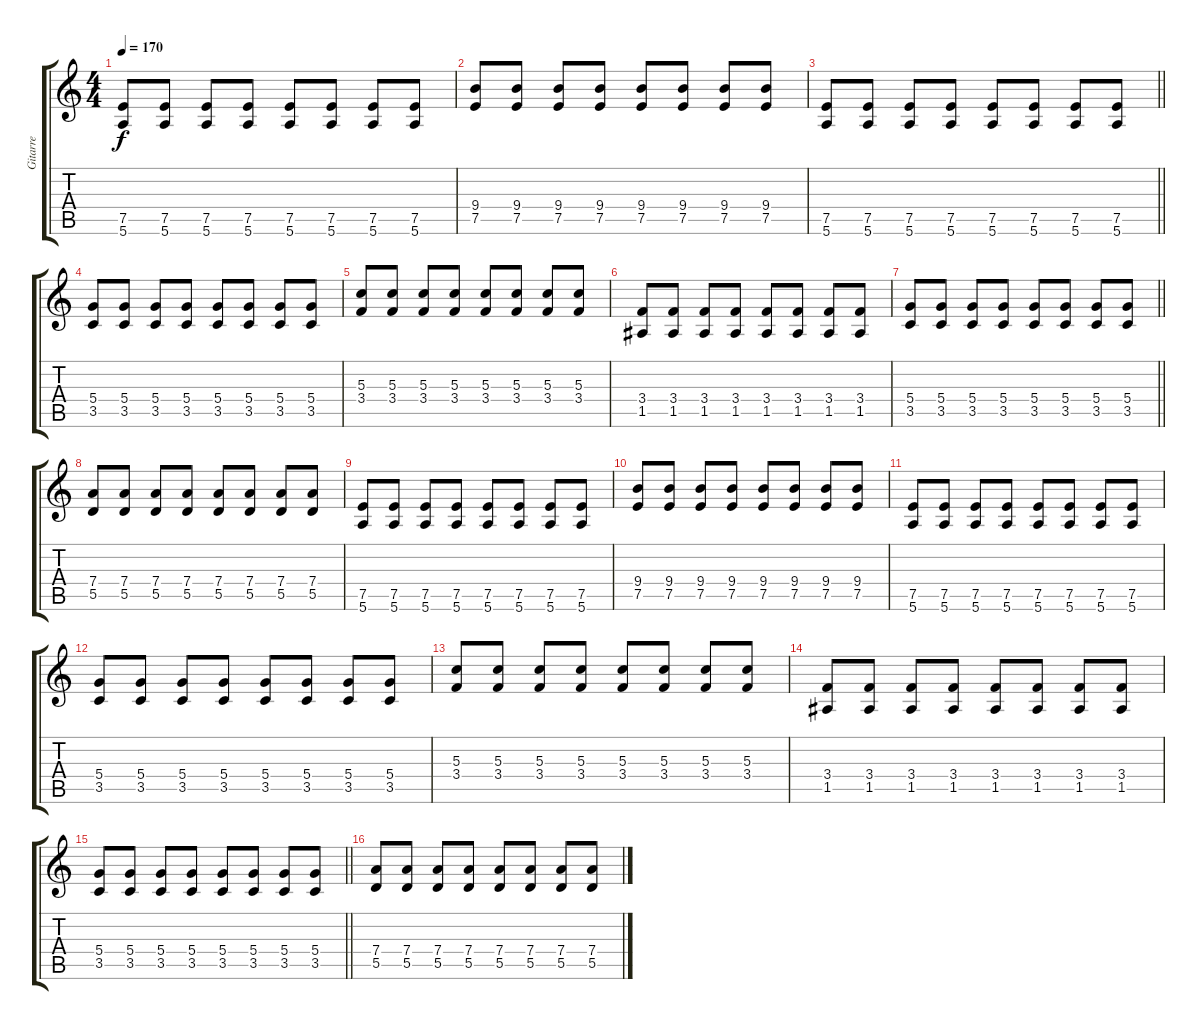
\track ("Gitarre" "Gitarre") {instrument overdrivenguitar}
\staff {score tabs}
\tuning (E4 B3 G3 D3 A2 E2) {hide}
\ts (4 4)
\tempo 170
\clef g2
\ks c
(7.5 5.6).8{dy f} (7.5 5.6).8 (7.5 5.6).8 (7.5 5.6).8 (7.5 5.6).8 (7.5 5.6).8 (7.5 5.6).8 (7.5 5.6).8 |
(9.4 7.5).8 (9.4 7.5).8 (9.4 7.5).8 (9.4 7.5).8 (9.4 7.5).8 (9.4 7.5).8 (9.4 7.5).8 (9.4 7.5).8 |
\barLineRight lightlight
(7.5 5.6).8 (7.5 5.6).8 (7.5 5.6).8 (7.5 5.6).8 (7.5 5.6).8 (7.5 5.6).8 (7.5 5.6).8 (7.5 5.6).8 |
(5.4 3.5).8 (5.4 3.5).8 (5.4 3.5).8 (5.4 3.5).8 (5.4 3.5).8 (5.4 3.5).8 (5.4 3.5).8 (5.4 3.5).8 |
(5.3 3.4).8 (5.3 3.4).8 (5.3 3.4).8 (5.3 3.4).8 (5.3 3.4).8 (5.3 3.4).8 (5.3 3.4).8 (5.3 3.4).8 |
(3.4 1.5).8 (3.4 1.5).8 (3.4 1.5).8 (3.4 1.5).8 (3.4 1.5).8 (3.4 1.5).8 (3.4 1.5).8 (3.4 1.5).8 |
\barLineRight lightlight
(5.4 3.5).8 (5.4 3.5).8 (5.4 3.5).8 (5.4 3.5).8 (5.4 3.5).8 (5.4 3.5).8 (5.4 3.5).8 (5.4 3.5).8 |
(7.4 5.5).8 (7.4 5.5).8 (7.4 5.5).8 (7.4 5.5).8 (7.4 5.5).8 (7.4 5.5).8 (7.4 5.5).8 (7.4 5.5).8 |
(7.5 5.6).8 (7.5 5.6).8 (7.5 5.6).8 (7.5 5.6).8 (7.5 5.6).8 (7.5 5.6).8 (7.5 5.6).8 (7.5 5.6).8 |
(9.4 7.5).8 (9.4 7.5).8 (9.4 7.5).8 (9.4 7.5).8 (9.4 7.5).8 (9.4 7.5).8 (9.4 7.5).8 (9.4 7.5).8 |
(7.5 5.6).8 (7.5 5.6).8 (7.5 5.6).8 (7.5 5.6).8 (7.5 5.6).8 (7.5 5.6).8 (7.5 5.6).8 (7.5 5.6).8 |
(5.4 3.5).8 (5.4 3.5).8 (5.4 3.5).8 (5.4 3.5).8 (5.4 3.5).8 (5.4 3.5).8 (5.4 3.5).8 (5.4 3.5).8 |
(5.3 3.4).8 (5.3 3.4).8 (5.3 3.4).8 (5.3 3.4).8 (5.3 3.4).8 (5.3 3.4).8 (5.3 3.4).8 (5.3 3.4).8 |
(3.4 1.5).8 (3.4 1.5).8 (3.4 1.5).8 (3.4 1.5).8 (3.4 1.5).8 (3.4 1.5).8 (3.4 1.5).8 (3.4 1.5).8 |
\barLineRight lightlight
(5.4 3.5).8 (5.4 3.5).8 (5.4 3.5).8 (5.4 3.5).8 (5.4 3.5).8 (5.4 3.5).8 (5.4 3.5).8 (5.4 3.5).8 |
(7.4 5.5).8 (7.4 5.5).8 (7.4 5.5).8 (7.4 5.5).8 (7.4 5.5).8 (7.4 5.5).8 (7.4 5.5).8 (7.4 5.5).8
